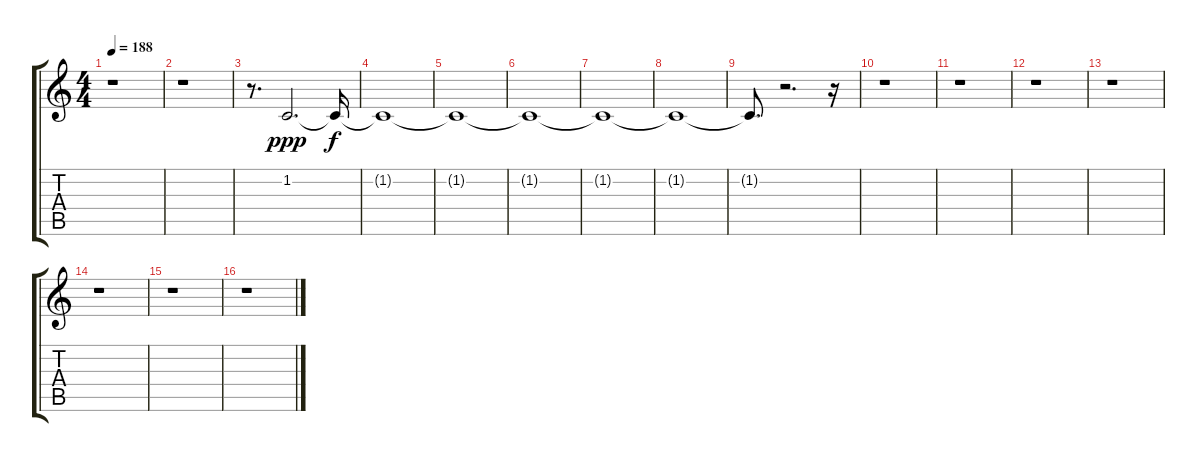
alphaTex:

\track "" {instrument gunshot}
\staff {score tabs}
\tuning (E4 B3 G3 D3 A2 E2) {hide}
\ts (4 4)
\tempo 188
\clef g2
\ks c
r.1{dy f} |
r.1 |
r.8{d} 1.2.2{d dy ppp} 1.2{t}.16{dy f} |
1.2{t}.1 |
1.2{t}.1 |
1.2{t}.1 |
1.2{t}.1 |
1.2{t}.1 |
1.2{t}.8{d} r.2{d} r.16 |
r.1 |
r.1 |
r.1 |
r.1 |
r.1 |
r.1 |
r.1
